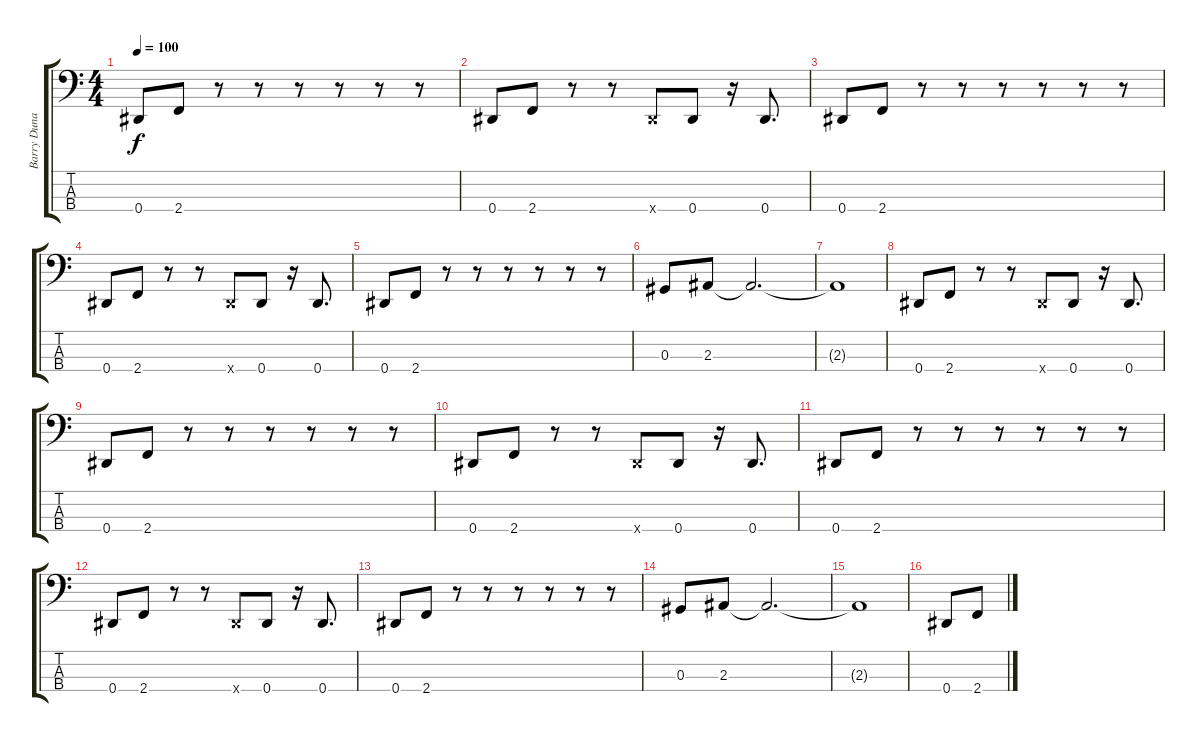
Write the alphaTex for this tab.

\track ("Barry Dunaway " "Barry Duna") {instrument electricbassfinger}
\staff {score tabs}
\tuning (Gb2 Db2 Ab1 Eb1) {hide}
\ts (4 4)
\tempo 100
\clef f4
\ks c
0.4.8{dy f} 2.4.8 r.8 r.8 r.8 r.8 r.8 r.8 |
0.4.8 2.4.8 r.8 r.8 0.4{x}.8 0.4.8 r.16 0.4.8{d} |
0.4.8 2.4.8 r.8 r.8 r.8 r.8 r.8 r.8 |
0.4.8 2.4.8 r.8 r.8 0.4{x}.8 0.4.8 r.16 0.4.8{d} |
0.4.8 2.4.8 r.8 r.8 r.8 r.8 r.8 r.8 |
0.3.8 2.3.8 2.3{t}.2{d} |
2.3{t}.1 |
0.4.8 2.4.8 r.8 r.8 0.4{x}.8 0.4.8 r.16 0.4.8{d} |
0.4.8 2.4.8 r.8 r.8 r.8 r.8 r.8 r.8 |
0.4.8 2.4.8 r.8 r.8 0.4{x}.8 0.4.8 r.16 0.4.8{d} |
0.4.8 2.4.8 r.8 r.8 r.8 r.8 r.8 r.8 |
0.4.8 2.4.8 r.8 r.8 0.4{x}.8 0.4.8 r.16 0.4.8{d} |
0.4.8 2.4.8 r.8 r.8 r.8 r.8 r.8 r.8 |
0.3.8 2.3.8 2.3{t}.2{d} |
2.3{t}.1 |
0.4.8 2.4.8
